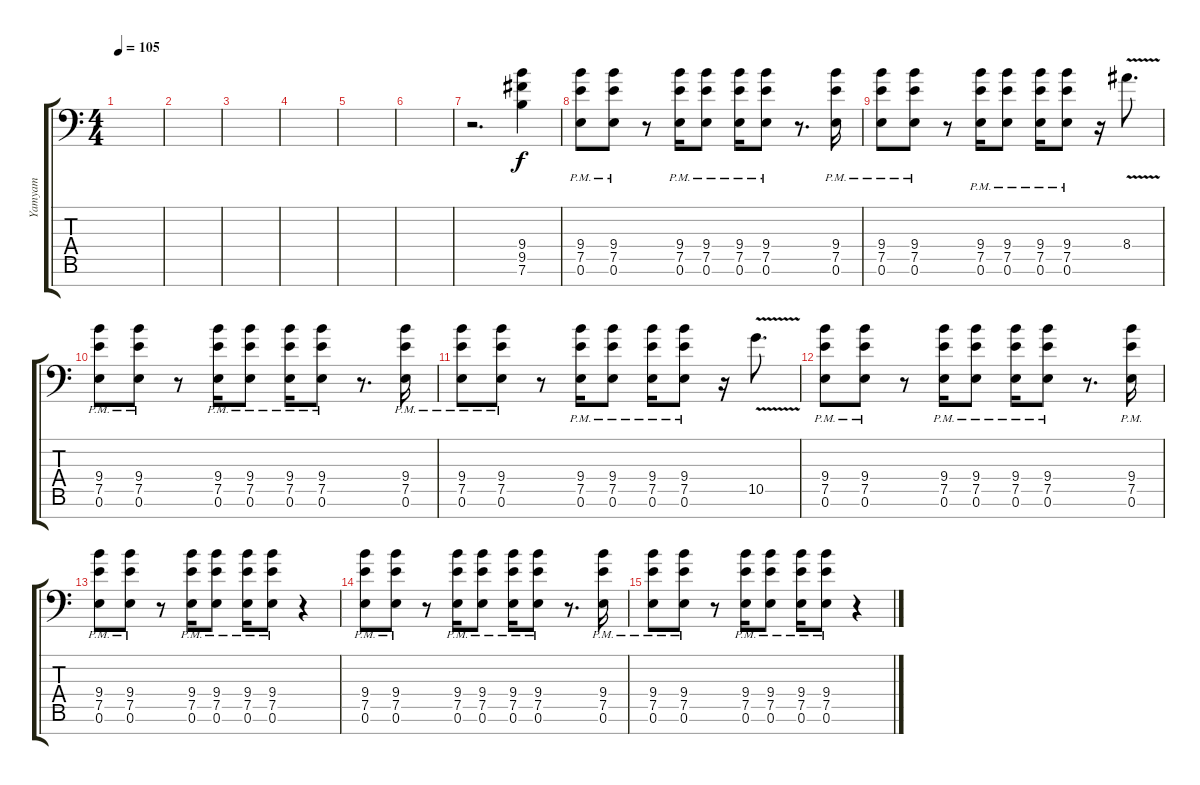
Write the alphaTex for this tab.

\track ("Yamyam" "Yamyam") {instrument distortionguitar}
\staff {score tabs}
\tuning (E4 B3 G3 D3 A2 E2 A1) {hide}
\ts (4 4)
\tempo 105
\clef f4
\ks c
|
|
|
|
|
|
r.2{d} (9.4 9.5 7.6).4 |
(9.4{pm} 7.5{pm} 0.6{pm}).8 (9.4{pm} 7.5{pm} 0.6{pm}).8 r.8 (9.4{pm} 7.5{pm} 0.6{pm}).16 (9.4{pm} 7.5{pm} 0.6{pm}).8 (9.4{pm} 7.5{pm} 0.6{pm}).16 (9.4{pm} 7.5{pm} 0.6{pm}).8 r.8{d} (9.4{pm} 7.5{pm} 0.6{pm}).16 |
(9.4{pm} 7.5{pm} 0.6{pm}).8 (9.4{pm} 7.5{pm} 0.6{pm}).8 r.8 (9.4{pm} 7.5{pm} 0.6{pm}).16 (9.4{pm} 7.5{pm} 0.6{pm}).8 (9.4{pm} 7.5{pm} 0.6{pm}).16 (9.4{pm} 7.5{pm} 0.6{pm}).8 r.16 8.4{v}.8{d} |
(9.4{pm} 7.5{pm} 0.6{pm}).8 (9.4{pm} 7.5{pm} 0.6{pm}).8 r.8 (9.4{pm} 7.5{pm} 0.6{pm}).16 (9.4{pm} 7.5{pm} 0.6{pm}).8 (9.4{pm} 7.5{pm} 0.6{pm}).16 (9.4{pm} 7.5{pm} 0.6{pm}).8 r.8{d} (9.4{pm} 7.5{pm} 0.6{pm}).16 |
(9.4{pm} 7.5{pm} 0.6{pm}).8 (9.4{pm} 7.5{pm} 0.6{pm}).8 r.8 (9.4{pm} 7.5{pm} 0.6{pm}).16 (9.4{pm} 7.5{pm} 0.6{pm}).8 (9.4{pm} 7.5{pm} 0.6{pm}).16 (9.4{pm} 7.5{pm} 0.6{pm}).8 r.16 10.5{v}.8{d} |
(9.4{pm} 7.5{pm} 0.6{pm}).8 (9.4{pm} 7.5{pm} 0.6{pm}).8 r.8 (9.4{pm} 7.5{pm} 0.6{pm}).16 (9.4{pm} 7.5{pm} 0.6{pm}).8 (9.4{pm} 7.5{pm} 0.6{pm}).16 (9.4{pm} 7.5{pm} 0.6{pm}).8 r.8{d} (9.4{pm} 7.5{pm} 0.6{pm}).16 |
(9.4{pm} 7.5{pm} 0.6{pm}).8 (9.4{pm} 7.5{pm} 0.6{pm}).8 r.8 (9.4{pm} 7.5{pm} 0.6{pm}).16 (9.4{pm} 7.5{pm} 0.6{pm}).8 (9.4{pm} 7.5{pm} 0.6{pm}).16 (9.4{pm} 7.5{pm} 0.6{pm}).8 r.4 |
(9.4{pm} 7.5{pm} 0.6{pm}).8 (9.4{pm} 7.5{pm} 0.6{pm}).8 r.8 (9.4{pm} 7.5{pm} 0.6{pm}).16 (9.4{pm} 7.5{pm} 0.6{pm}).8 (9.4{pm} 7.5{pm} 0.6{pm}).16 (9.4{pm} 7.5{pm} 0.6{pm}).8 r.8{d} (9.4{pm} 7.5{pm} 0.6{pm}).16 |
(9.4{pm} 7.5{pm} 0.6{pm}).8 (9.4{pm} 7.5{pm} 0.6{pm}).8 r.8 (9.4{pm} 7.5{pm} 0.6{pm}).16 (9.4{pm} 7.5{pm} 0.6{pm}).8 (9.4{pm} 7.5{pm} 0.6{pm}).16 (9.4{pm} 7.5{pm} 0.6{pm}).8 r.4
